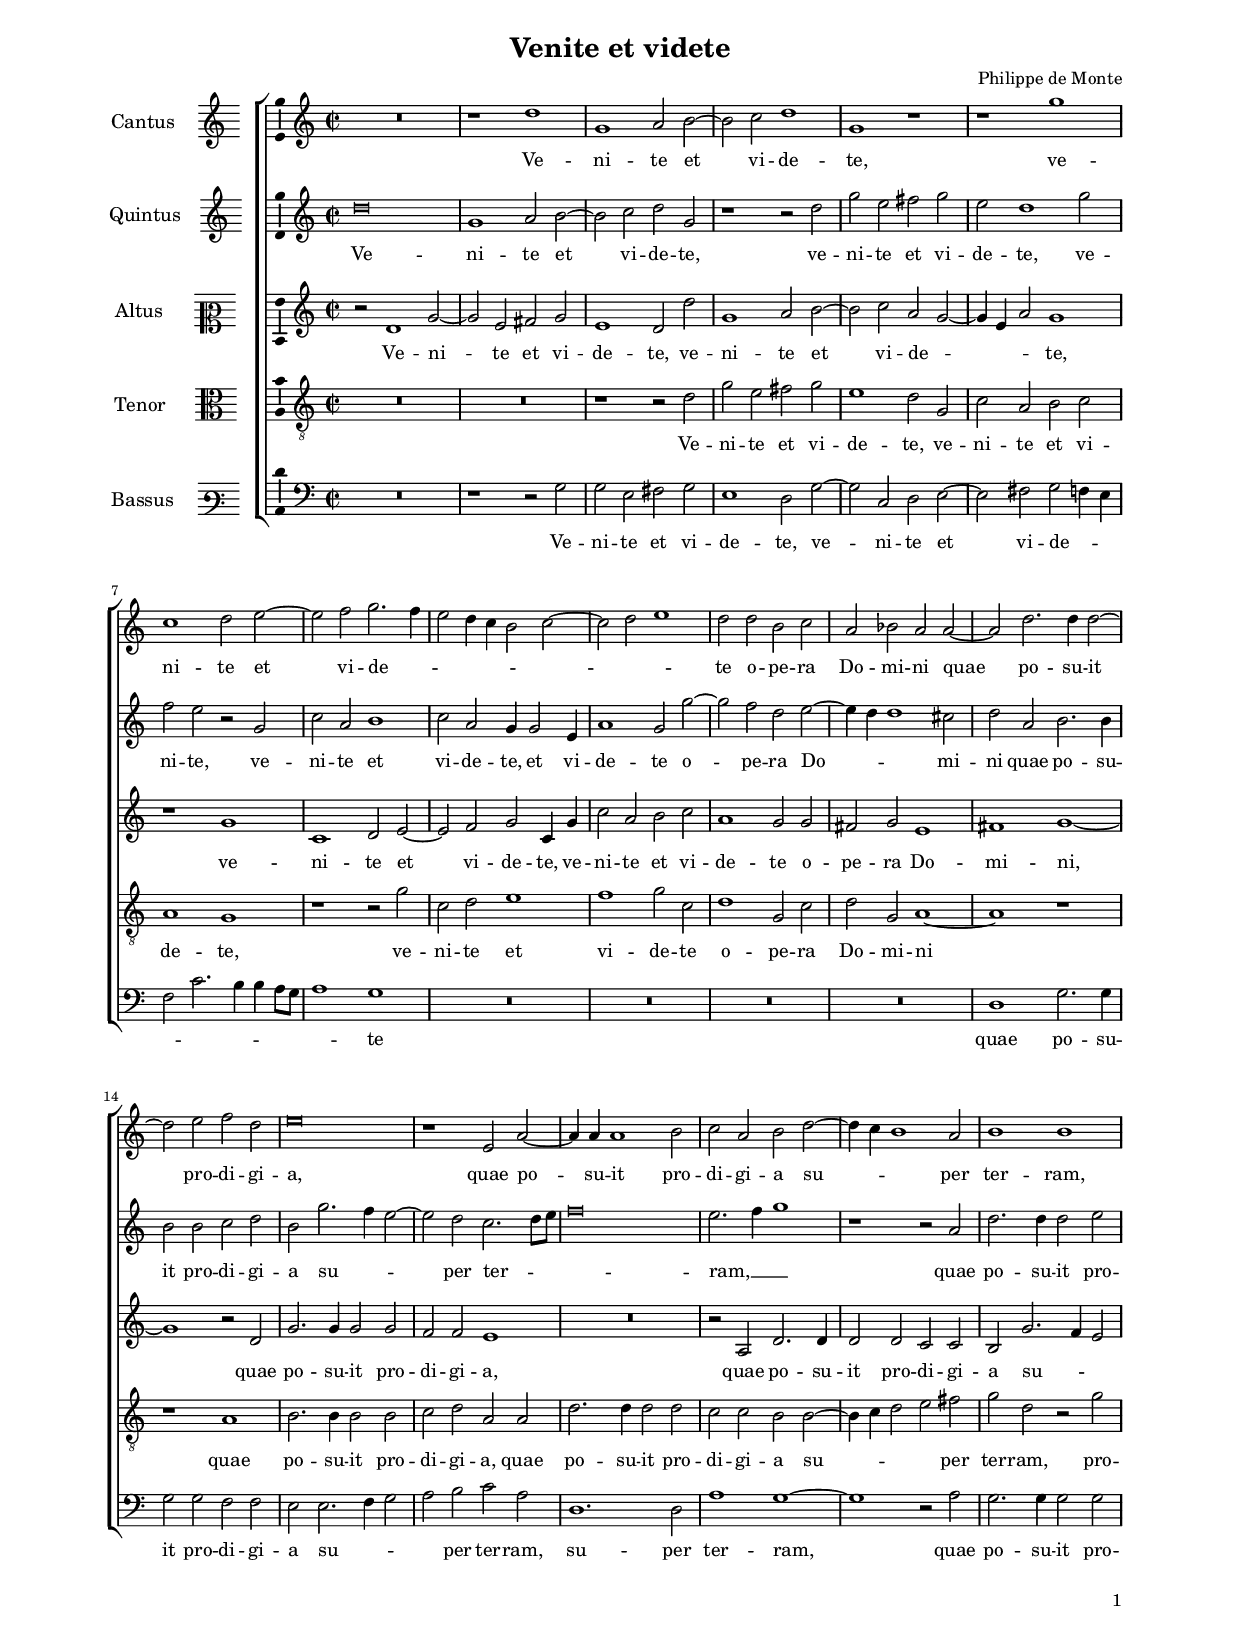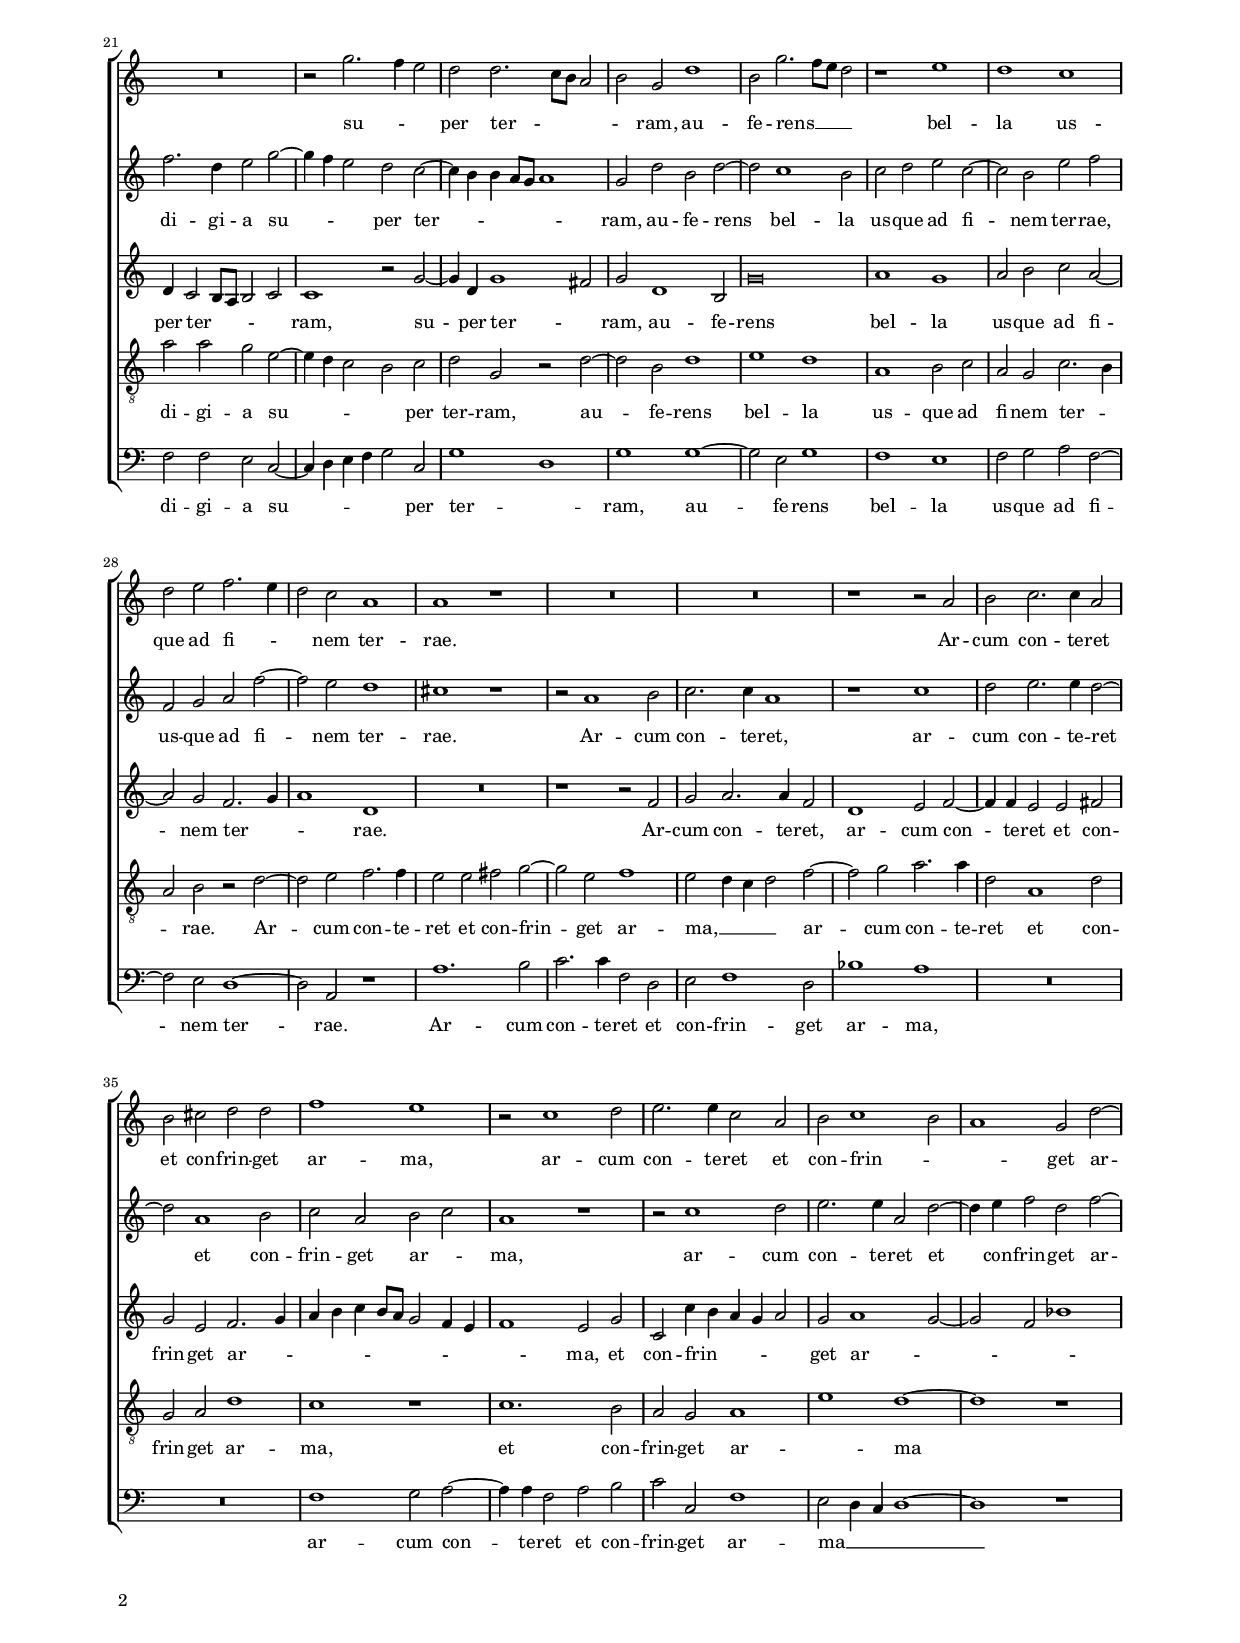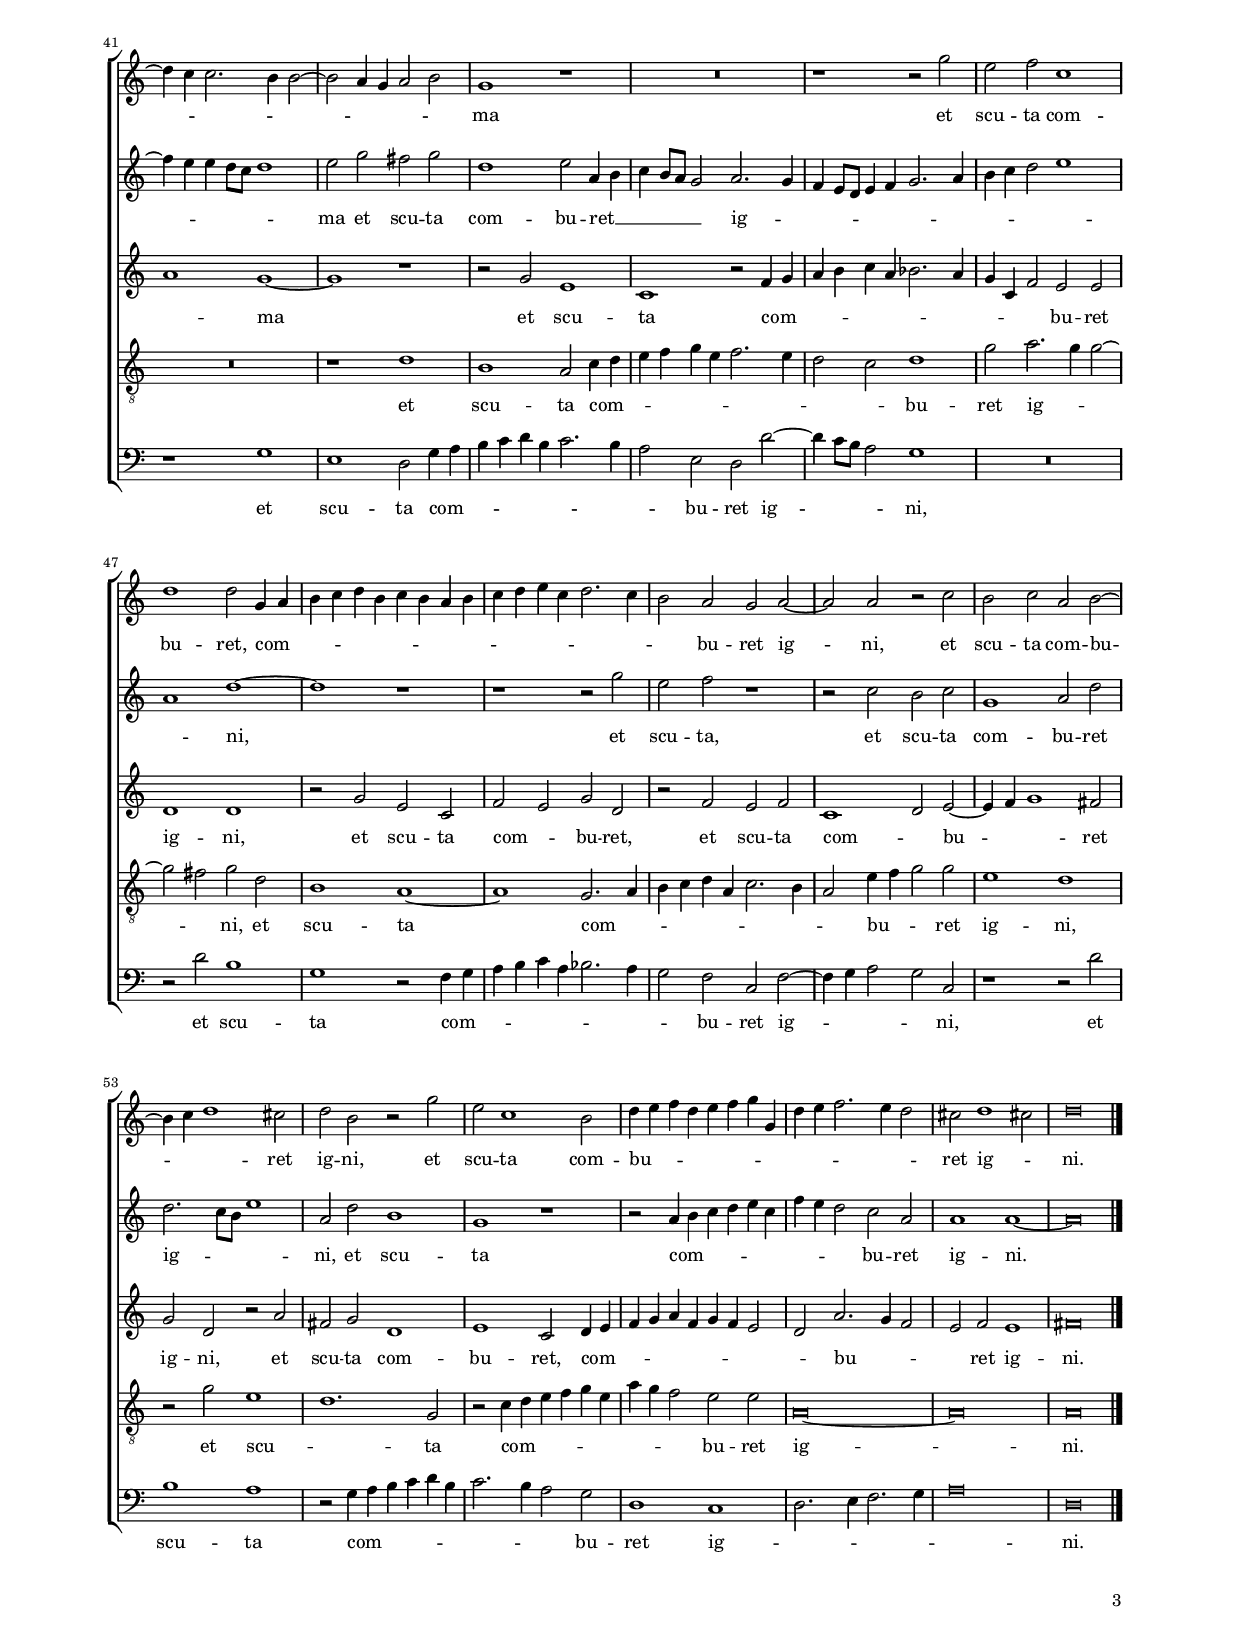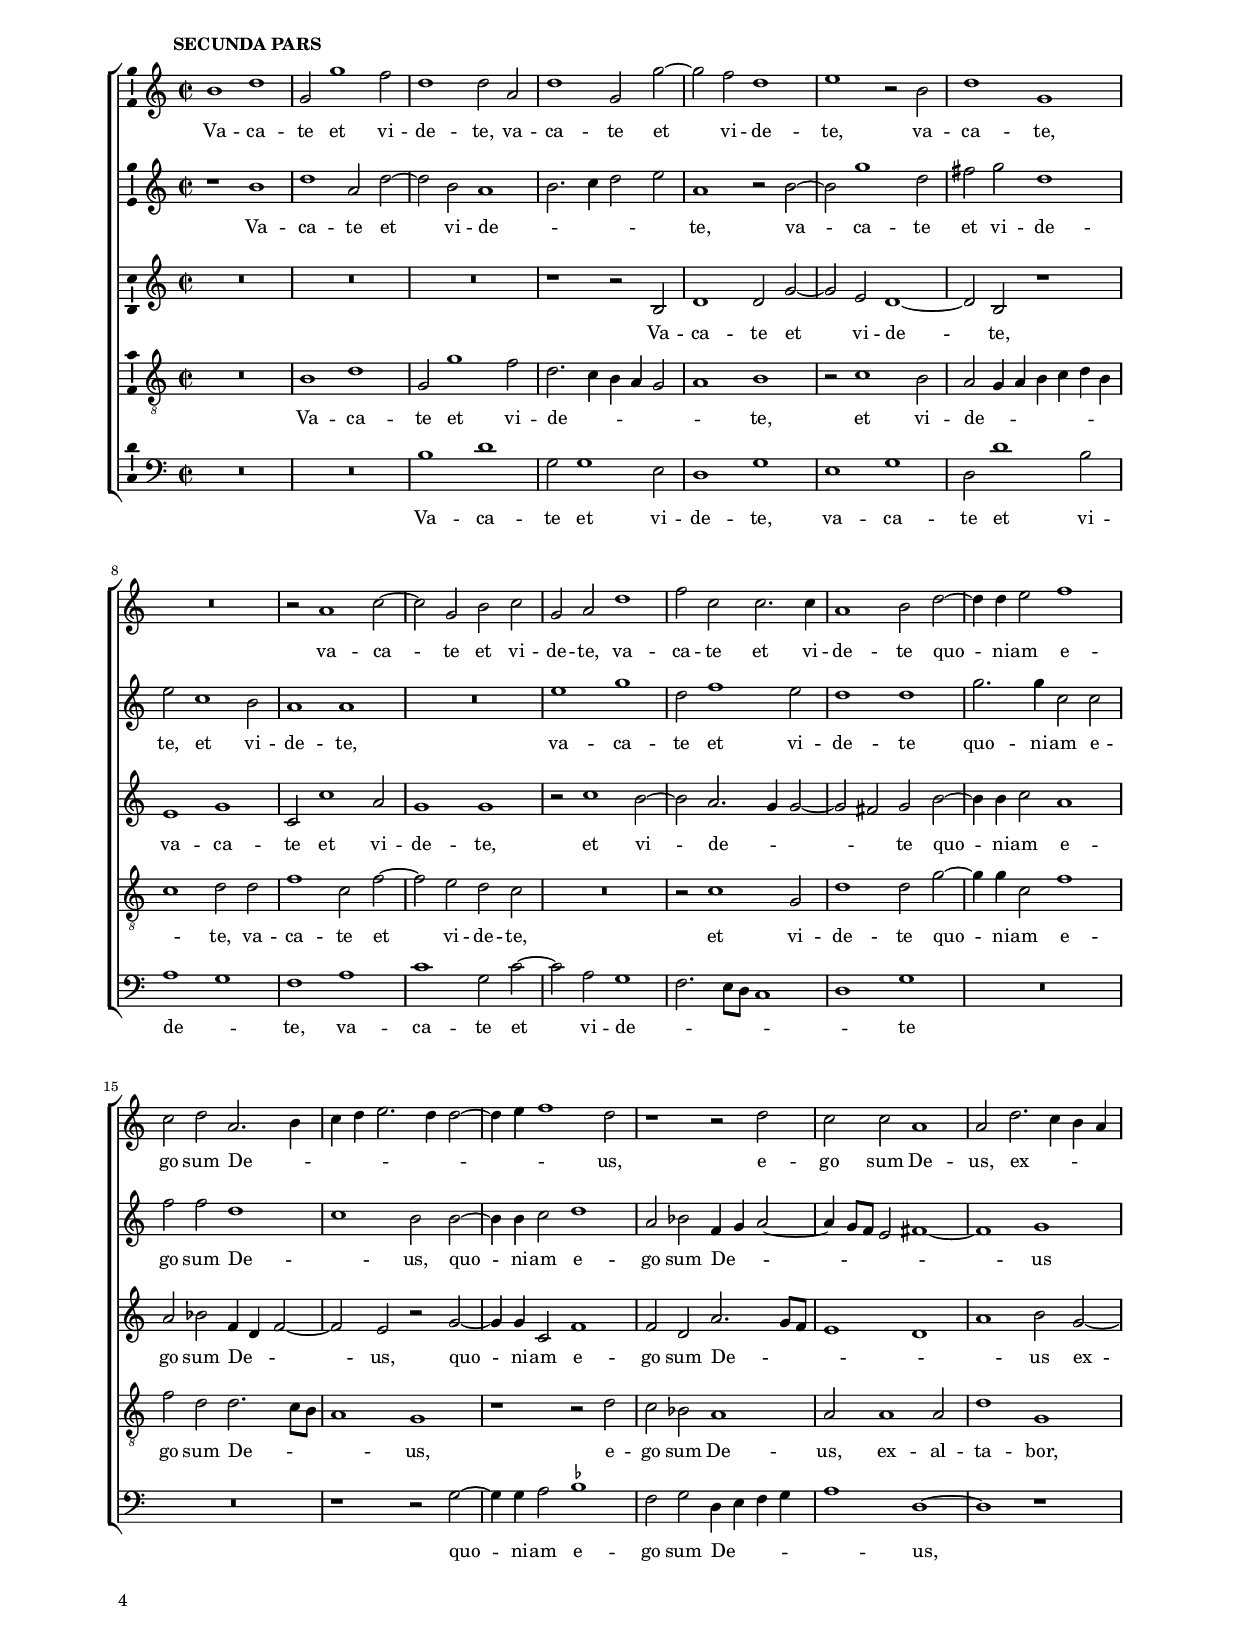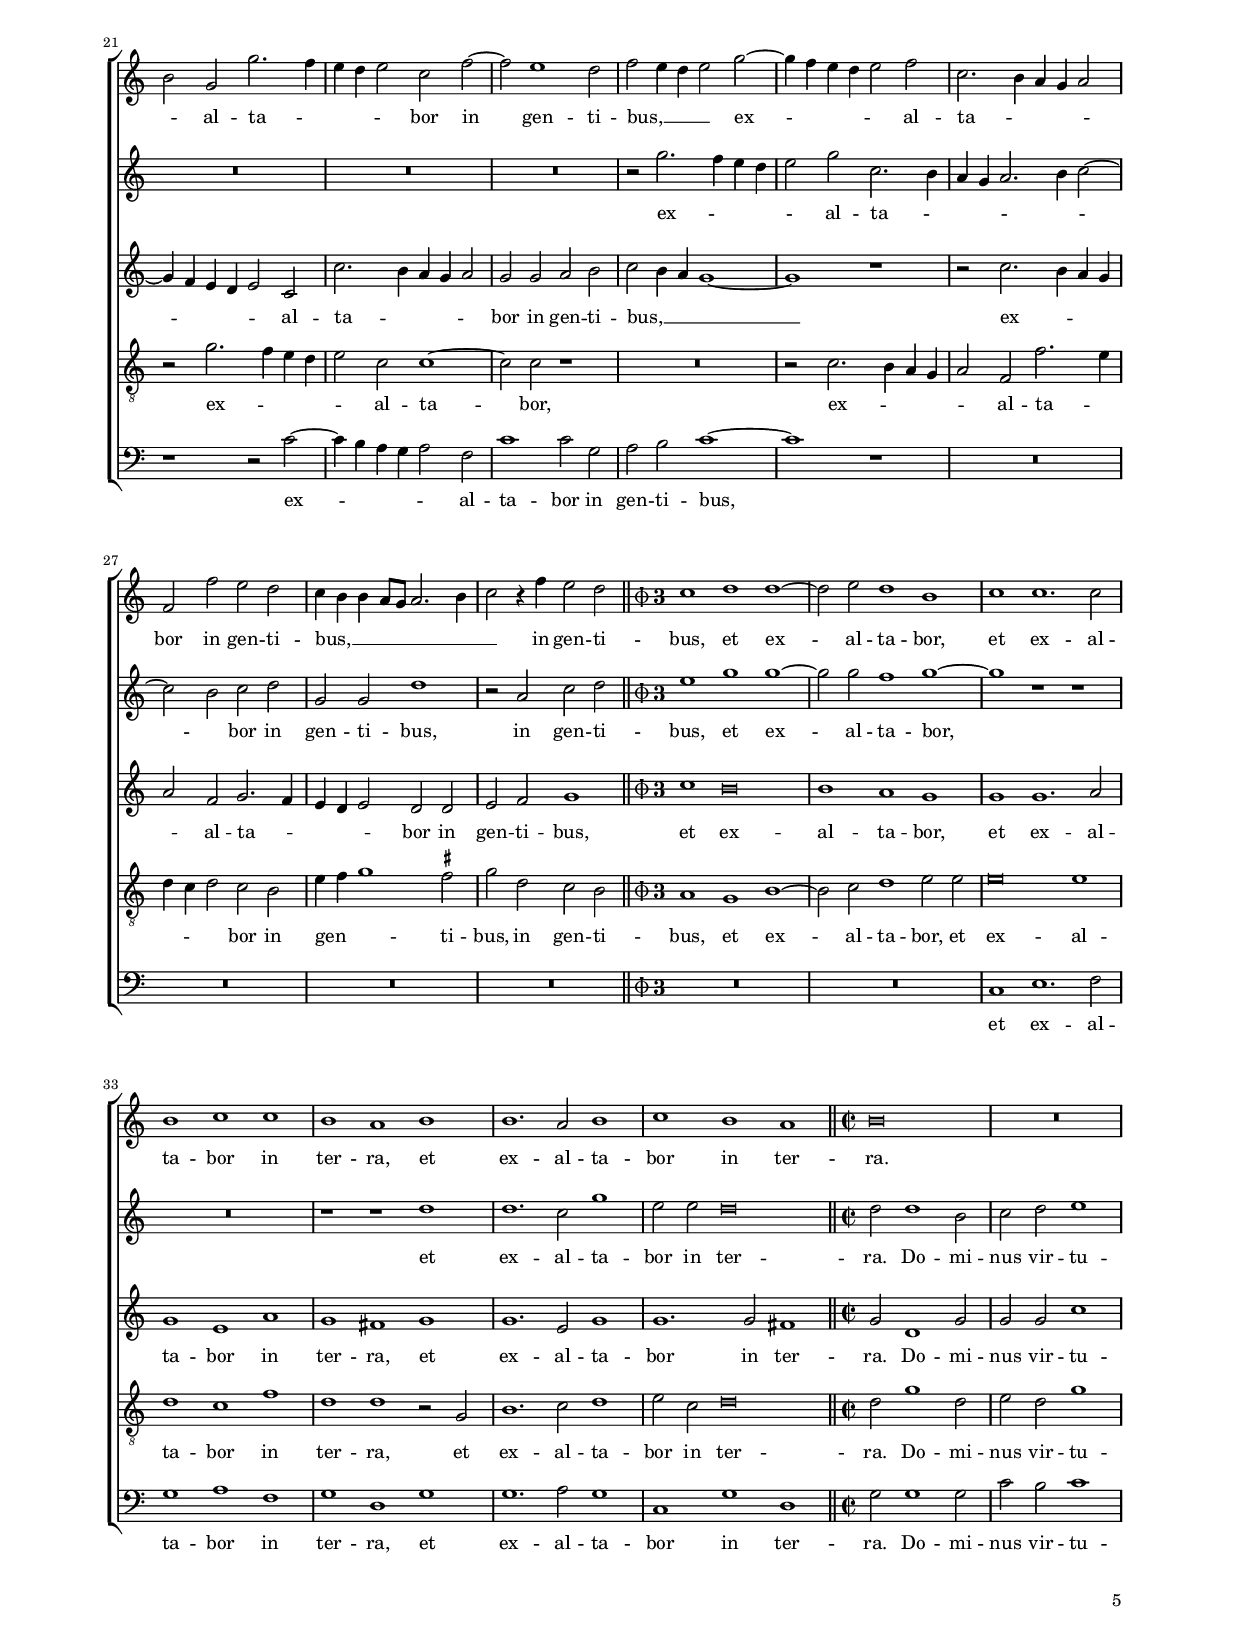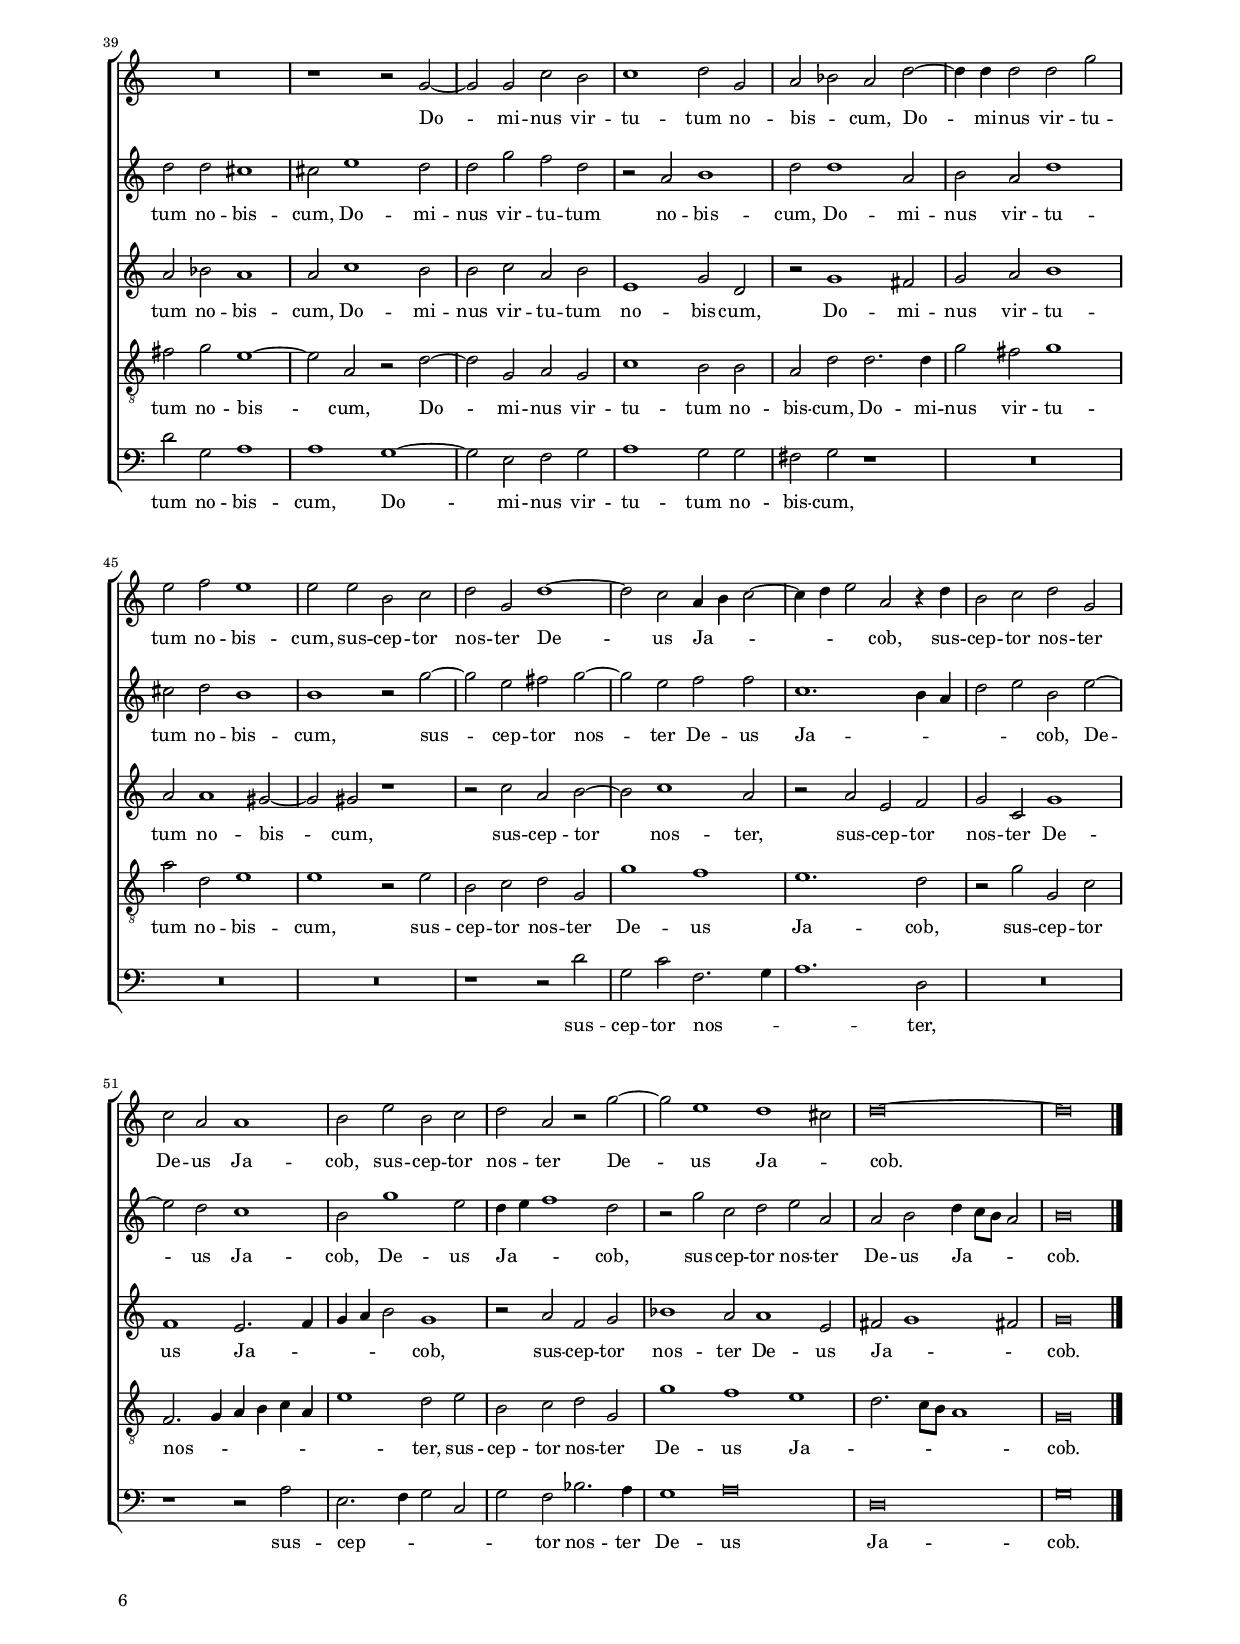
\header
{
  title="Venite et videte"
  composer="Philippe de Monte"
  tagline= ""
}

\version "2.22.0"
\language deutsch
#(set-global-staff-size 15)
% #(set-default-paper-size "letter")
#(ly:set-option 'point-and-click #f)

	
	ficta = { \once \set suggestAccidentals = ##t }
	
	forget = #(define-music-function (music) (ly:music?) #{
		\accidentalStyle forget
		$music
		\accidentalStyle default
		#})
	

\paper
	{
	top-margin = 1.8 \cm
	bottom-margin = 1.2 \cm
	left-margin = 2 \cm
	right-margin = 2 \cm
	ragged-bottom = ##f
	ragged-last-bottom = ##f
	print-page-number = ##f
	score-system-spacing = #'((basic-distance . 16) (minimum-distance . 14) (padding . 5) (strechability . 150))
	system-system-spacing = #'((basic-distance . 16) (minimum-distance . 14) (padding . 5) (strechability . 150))
        oddFooterMarkup=\markup   \fill-line { "" \fromproperty #'page:page-number-string }
        evenFooterMarkup=\markup  \fill-line { \fromproperty #'page:page-number-string "" }
        last-bottom-spacing = #'((basic-distance . 12) (minimum-distance . 7) (padding . 4))
	systems-per-page = 3
	page-count = 6
%	min-systems-per-page = 3
	}

global = {
    % \set Staff.autoBeaming = ##f
	\key c \major
	\time 2/2 \set Score.measureLength = #(ly:make-moment 2/1)
        \set Score.tempoHideNote = ##t
        \tempo 2 = 90
        \skip 1*2*59 \bar "|."
	}
	

incipitcantus = \markup { \score {
	{
	\set Staff.instrumentName = \markup { \fontsize #1 "Cantus" }
	\key c \major
	\clef violin
	s4 \bar ""
	}
	\layout  {
	raggedright = ##t
	indent = 1.8 \cm
	line-width = 2.5 \cm
	\context { \Staff \remove Time_signature_engraver }
	\override Staff.Clef.Y-extent = #'(0 . 0)
	}} \hspace #1 }
      

incipitquintus = \markup { \score {
	{
	\set Staff.instrumentName = \markup { \fontsize #1 "Quintus" }
	\key c \major
	\clef violin
	s4 \bar ""
	}
	\layout  {
	raggedright = ##t
	indent = 1.8 \cm
	line-width = 2.5 \cm
	\context { \Staff \remove Time_signature_engraver }
	\override Staff.Clef.Y-extent = #'(0 . 0)
	}} \hspace #1 }
           
      
incipitaltus = \markup { \score {
	{
	\set Staff.instrumentName = \markup { \fontsize #1 "Altus" }
	\key c \major
	\clef mezzosoprano
	s4 \bar ""
	}
	\layout  {
	raggedright = ##t
	indent = 1.8 \cm
	line-width = 2.5 \cm
	\context { \Staff \remove Time_signature_engraver }
	\override Staff.Clef.Y-extent = #'(0 . 0)
	}} \hspace #1 }


incipittenor = \markup { \score {
	{
	\set Staff.instrumentName = \markup { \fontsize #1 "Tenor" }
	\key c \major
	\clef alto
	s4 \bar ""
	}
	\layout  {
	raggedright = ##t
	indent = 1.8 \cm
	line-width = 2.5 \cm
	\context { \Staff \remove Time_signature_engraver }
	\override Staff.Clef.Y-extent = #'(0 . 0)
	}} \hspace #1 }
      
      
incipitbassus = \markup { \score {
	{
	\set Staff.instrumentName = \markup { \fontsize #1 "Bassus" }
	\key c \major
	\clef varbaritone
	s4 \bar ""
	}
	\layout  {
	raggedright = ##t
	indent = 1.8 \cm
	line-width = 2.5 \cm
	\context { \Staff \remove Time_signature_engraver }
	\override Staff.Clef.Y-extent = #'(0 . 0)
	}} \hspace #1 }


cantus =  \relative c''
	{
	R\breve
	r1 d
	g,1 a2 h~
	h2 c d1
%5
	g,1 r |
	r1 g'
	c,1 d2 e~
	e2 f g2. f4
	e2 d4 c h2 c~
%10
	c2 d e1 |
	d2 d h c
	a2 b a2 a~
	a2 d2. d4 d2~
	d2 e f d
%15
	e\breve |
	r1 e,2 a~
	a4 a a1 h2
	c2 a h d~
	d4 c h1 a2
%20
	h1 h |
	R\breve
	r2 g'2. f4 e2
	d2 d2. c8 h a2
	h2 g d'1
%25
	h2 g'2. f8 e d2 |
	r1 e
	d1 c
	d2 e f2. e4
	d2 c a1
%30
	a1 r |
	R\breve
	R\breve
	r1 r2 a
	h2 c2. c4 a2
%35
	h2 cis d d |
	f1 e
	r2 c1 d2
	e2. e4 c2 a
	h2 c1 h2
%40
	a1 g2 d'~ |
	d4 c c2. h4 h2~
	h2 a4 g a2 h
	g1 r
	R\breve
%45
	r1 r2 g' |
	e2 f c1
	d1 d2 g,4 a
	h4 c d h c h a h
	c4 d e c d2. c4
%50
	h2 a g a~ |
	a2 a r c
	h2 c a h~
	h4 c d1 cis2
	d2 h r g'
%55
	e2 c1 h2 |
	d4 e f d e f g g,
	d'4 e f2. e4 d2
	cis2 d1 cis!2
	d\breve |
	}


quintus =  \relative c''
    {
	d\breve
    g,1 a2 h~	
	h2 c d g,
	r1 r2 d'
%5
	g2 e fis g |
	e2 d1 g2
	f2 e r g,
	c2 a h1
	c2 a g4 g2 e4
%10
	a1 g2 g'~ |
	g2 f d e~
	e4 d d1 cis2
	d2 a h2. h4
	h2 h c d
%15
	h2 g'2. f4 e2~ |
	e2 d c2. d8 e
	f\breve
	e2. f4 g1
	r1 r2 a,
%20
	d2. d4 d2 e |
	f2. d4 e2 g~
	g4 f e2 d c~
	c4 h h a8 g a1
	g2 d' h d~
%25
	d2 c1 h2 |
	c2 d e c~
	c2 h e f
	f,2 g a f'~
	f2 e d1
%30
    cis1 r |
	r2 a1 h2	
	c2. c4 a1
	r1 c
	d2 e2. e4 d2~
%35
	d2 a1 h2 |
	c2 a h c
	a1 r
	r2 c1 d2
	e2. e4 a,2 d~
%40
	d4 e f2 d f~ |
	f4 e e d8 c d1
	e2 g fis2 g
	d1 e2 a,4 h
	c4 h8 a g2 a2. g4
%45
	f4 e8 d e4 f g2. a4 |
	h4 c d2 e1
	a,1 d~
	d1 r
	r1 r2 g
%50
	e2 f r1 |
	r2 c h c
	g1 a2 d
	d2. c8 h e1
	a,2 d h1
%55
	g1 r |
	r2 a4 h c d e c
	f4 e d2 c a
	a1 a~
	a\breve |
	}


altus =  \relative c'
	{
	r2 d1 g2~
	g2 e fis g
	e1 d2 d'
	g,1 a2 h~
%5
	h2 c a g~ |
	g4 e a2 g1
	r1 g
	c,1 d2 e~
	e2 f g c,4 g'
%10
	c2 a h c |
	a1 g2 g
	fis2 g e1
	fis1 g~
	g1 r2 d
%15
	g2. g4 g2 g |
	f2 f e1
	R\breve
	r2 a, d2. d4
	d2 d c c
%20
	h2 g'2. f4 e2 |
	d4 c2 h8 a h2 c
	c1 r2 g'~
	g4 d g1 fis2
	g2 d1 h2
%25
	g'\breve |
	a1 g
	a2 h c a~
	a2 g f2. g4
	a1 d,
%30
	R\breve |
	r1 r2 f
	g2 a2. a4 f2
	d1 e2 f~
	f4 f e2 e fis
%35
	g2 e f2. g4 |
	a4 h c h8 a g2 f4 e
	f1 e2 g
	c,2 c'4 h a g a2
	g2 a1 g2~
%40
	g2 f b1 |
	a1 g~
	g1 r
	r2 g e1
	c1 r2 f4 g
%45
	a4 h c a b2. a4 |
	g4 c, f2 e e
	d1 d
	r2 g e c
	f2 e g d
%50
	r2 f e f |
	c1 d2 e~
	e4 f g1 fis2
	g2 d r a'
	fis2 g d1
%55
	e1 c2 d4 e |
	f4 g a f g f e2
	d2 a'2. g4 f2
	e2 f e1
	fis\breve |
	}


tenor  =  \relative c'
	{
	R\breve
	R\breve
	r1 r2 d
	g2 e fis g
%5
	e1 d2 g, |
	c2 a h c
	a1 g
	r1 r2 g'
	c,2 d e1
%10
	f1 g2 c, |
	d1 g,2 c
	d2 g, a1~
	a1 r
	r1 a
%15
	h2. h4 h2 h |
	c2 d a a
	d2. d4 d2 d
	c2 c h h~
	h4 c d2 e fis
%20
	g2 d r g |
	a2 a g e~
	e4 d c2 h c
	d2 g, r d'~
	d2 h d1
%25
	e1 d |
	a1 h2 c
	a2 g c2. h4
	a2 h r d~
	d2 e f2. f4
%30
	e2 e fis g~ |
	g2 e f1
	e2 d4 c d2 f~
	f2 g a2. a4
	d,2 a1 d2
%35
	g,2 a d1 |
	c1 r
	c1. h2
	a2 g a1
	e'1 d~
%40
	d1 r |
	R\breve
	r1 d
	h1 a2 c4 d
	e4 f g e f2. e4
%45
	d2 c d1 |
	g2 a2. g4 g2~
	g2 fis g d
	h1 a~
	a1 g2. a4
%50
	h4 c d a c2. h4 |
	a2 e'4 f g2 g
	e1 d
	r2 g e1
	d1. g,2
%55
	r2 c4 d e f g e |
	a4 g f2 e2 e
	a,\breve~
	a\breve
	a\breve |
	}


bassus  =  \relative c
	{
	R\breve
	r1 r2 g'
	g2 e fis g
	e1 d2 g~
%5
	g2 c, d e~ |
	e2 fis g f4 e
	f2 c'2. h4 h a8 g
	a1 g
	R\breve
%10
	R\breve |
	R\breve
	R\breve
	d1 g2. g4
	g2 g f f
%15
	e2 e2. f4 g2 |
	a2 h c a
	d,1. d2
	a'1 g~
	g1 r2 a
%20
	g2. g4 g2 g |
	f2 f e c~
	c4 d e f g2 c,
	g'1 d
	g1 g~
%25
	g2 e g1 |
	f1 e
	f2 g a f~
	f2 e d1~
	d2 a r1
%30
	a'1. h2 |
	c2. c4 f,2 d
	e2 f1 d2
	b'1 a
	R\breve
%35
	R\breve |
	f1 g2 a~
	a4 a f2 a h
	c2 c, f1
	e2 d4 c d1~
%40
	d1 r |
	r1 g
	e1 d2 g4 a
	h4 c d h c2. h4
	a2 e d d'~
%45
	d4 c8 h a2 g1 |
	R\breve
	r2 d' h1
	g1 r2 f4 g
	a4 h c a b2. a4
%50
	g2 f c f~ |
	f4 g a2 g c,
	r1 r2 d'
	h1 a
	r2 g4 a h c d h
%55
	c2. h4 a2 g |
	d1 c
	d2. e4 f2. g4
	a\breve
	d,\breve |
	}


lyricscantus = \lyricmode {
	Ve -- ni -- te et vi -- de -- te,
    ve -- ni -- te et vi -- de -- _ _ _ _ _ _ _ _ te
    o -- pe -- ra Do -- mi -- ni
    quae po -- su -- it pro -- di -- gi -- a,
    quae po -- su -- it pro -- di -- gi -- a su -- _ _ per ter -- ram,
    su -- _ _ per ter -- _ _ _ _ ram,
    au -- fe -- rens __ _ _ _ bel -- la 
    us -- que ad fi -- _ _ nem ter -- rae.
    Ar -- cum con -- te -- ret
    et con -- frin -- get ar -- ma,
    ar -- cum con -- te -- ret
    et con -- frin -- _ _ get ar -- _ _ _ _ _ _ _ _ ma
    et scu -- ta com -- bu -- ret,
    com -- _ _ _ _ _ _ _ _ _ _ _ _ _ _ _ _ bu -- ret ig -- ni,
    et scu -- ta com -- bu -- _ _ ret ig -- ni,
    et scu -- ta com -- bu -- _ _ _ _ _ _ _ _ _ _ _ _ ret ig -- _ ni.
	}


lyricsquintus = \lyricmode {
	Ve -- ni -- te et vi -- de -- te,
    ve -- ni -- te et vi -- de -- te,
    ve -- ni -- te,
    ve -- ni -- te et vi -- de -- te,
    et vi -- de -- te
    o -- pe -- ra Do -- _ _ mi -- ni
    quae po -- su -- it pro -- di -- gi -- a su -- _ _ per ter -- _ _ _ ram, __ _ _
    quae po -- su -- it pro -- di -- gi -- a su -- _ _ per ter -- _ _ _ _ _ ram,
    au -- fe -- rens bel -- la 
    us -- que ad fi -- nem ter -- rae,
    us -- que ad fi -- nem ter -- rae.
    Ar -- cum con -- te -- ret,
    ar -- cum con -- te -- ret
    et con -- frin -- get ar -- _ ma,
    ar -- cum con -- te -- ret
    et con -- frin -- get ar -- _ _ _ _ _ ma
    et scu -- ta com -- bu -- ret __ _ _ _ _ _ ig -- _ _ _ _ _ _ _ _ _ _ _ _ _ ni,
    et scu -- ta,
    et scu -- ta com -- bu -- ret ig -- _ _ _ ni,
    et scu -- ta com -- _ _ _ _ _ _ _ _ bu -- ret ig -- ni.
	}


lyricsaltus = \lyricmode {
	Ve -- ni -- te et vi -- de -- te,
    ve -- ni -- te et vi -- de -- _ _ _ te,
    ve -- ni -- te et vi -- de -- te,
    ve -- ni -- te et vi -- de -- te
    o -- pe -- ra Do -- mi -- ni,
    quae po -- su -- it pro -- di -- gi -- a,
    quae po -- su -- it pro -- di -- gi -- a su -- _ _ per ter -- _ _ _ _ ram,
    su -- per ter -- _ ram,
    au -- fe -- rens bel -- la 
    us -- que ad fi -- nem ter -- _ _ rae.
    Ar -- cum con -- te -- ret,
    ar -- cum con -- te -- ret
    et con -- frin -- get ar -- _ _ _ _ _ _ _ _ _ _ ma,
    et con -- frin -- _ _ _ _ get ar -- _ _ _ _ ma
    et scu -- ta com -- _ _ _ _ _ _ _ _ _ _ bu -- ret ig -- ni,
    et scu -- ta com -- _ bu -- ret,
    et scu -- ta com -- _ bu -- _ _ ret ig -- ni,
    et scu -- ta com -- bu -- ret,
    com -- _ _ _ _ _ _ _ _ _ bu -- _ _ _ ret ig -- ni.
	}


lyricstenor = \lyricmode {
	Ve -- ni -- te et vi -- de -- te,
    ve -- ni -- te et vi -- de -- te,
    ve -- ni -- te et vi -- de -- te
    o -- pe -- ra Do -- mi -- ni
    quae po -- su -- it pro -- di -- gi -- a,
    quae po -- su -- it pro -- di -- gi -- a su -- _ _ _ per ter -- ram,
    pro -- di -- gi -- a su -- _ _ _ per ter -- ram,
    au -- fe -- rens bel -- la 
    us -- que ad fi -- nem ter -- _ _ rae.
    Ar -- cum con -- te -- ret
    et con -- frin -- get ar -- ma, __ _ _ _
    ar -- cum con -- te -- ret
    et con -- frin -- get ar -- ma,
    et con -- frin -- get ar -- _ ma
    et scu -- ta com -- _ _ _ _ _ _ _ _ _ bu -- ret ig -- _ _ _ ni,
    et scu -- ta com -- _ _ _ _ _ _ _ _ bu -- _ _ ret ig -- ni,
    et scu -- _ ta com -- _ _ _ _ _ _ _ _ bu -- ret ig -- ni.
	}


lyricsbassus = \lyricmode {
	Ve -- ni -- te et vi -- de -- te,
    ve -- ni -- te et vi -- de -- _ _ _ _ _ _ _ _ _ te
    quae po -- su -- it pro -- di -- gi -- a su -- _ _ _ per ter -- ram,
    su -- per ter -- ram,
    quae po -- su -- it pro -- di -- gi -- a su -- _ _ _ _ per ter -- _ ram,
    au -- fe -- rens bel -- la 
    us -- que ad fi -- nem ter -- rae.
    Ar -- cum con -- te -- ret
    et con -- frin -- get ar -- ma,
    ar -- cum con -- te -- ret
    et con -- frin -- get ar -- ma __ _ _ _
    et scu -- ta com -- _ _ _ _ _ _ _ _ bu -- ret ig -- _ _ _ ni,
    et scu -- ta com -- _ _ _ _ _ _ _ _ bu -- ret ig -- _ _ _ ni,
    et scu -- ta com -- _ _ _ _ _ _ _ _ bu -- ret ig -- _ _ _ _ _ ni.
	}


\score
{  
	% \transpose {
	\new ChoirStaff \with { \override StaffGrouper.staff-staff-spacing.basic-distance = #12 }
	<<

	\new Staff << \global
	\new Voice="v1" {
		\set Staff.instrumentName=\incipitcantus
		\set Staff.midiInstrument = "reed organ"
		\clef violin
		\cantus }
	\new Lyrics \lyricsto "v1" {\lyricscantus }
	>>


	\new Staff << \global
	\new Voice="v5" {
		\set Staff.instrumentName=\incipitquintus
		\set Staff.midiInstrument = "reed organ"
		\clef violin
		\quintus}
	\new Lyrics \lyricsto "v5" {\lyricsquintus }
	>>


	\new Staff << \global
	\new Voice="v2" {
		\set Staff.instrumentName=\incipitaltus
		\set Staff.midiInstrument = "reed organ"
                \clef violin % "G_8"
		\altus}
	\new Lyrics \lyricsto "v2" {\lyricsaltus }
	>>


	\new Staff << \global
	\new Voice="v3" {
		\set Staff.instrumentName=\incipittenor
		\set Staff.midiInstrument = "reed organ"
		\clef "G_8"
		\tenor }
	\new Lyrics \lyricsto "v3" {\lyricstenor }
	>>


	\new Staff << \global
	\new Voice="v4" {
		\set Staff.instrumentName=\incipitbassus
		\set Staff.midiInstrument = "reed organ"
		\clef bass
		\bassus }
	\new Lyrics \lyricsto "v4" {\lyricsbassus}
	>>

	>>
	% } % transpose

	\layout
	{
	indent = 2.5 \cm
	\context { \Staff \override TimeSignature.break-visibility = #end-of-line-invisible }
	\context { \Lyrics \override VerticalAxisGroup.nonstaff-relatedstaff-spacing.padding = #1.4 }
%	\context { \Lyrics \override LyricText.font-size = #1 }
	\context { \Staff \consists "Ambitus_engraver" }
	\context { \Score \override BarNumber.padding = #2 }
	\context { \Voice \override NoteHead.style = #'baroque }
	}


\midi
	{
	}

}

%%%%%%%%%%%%%%%%%%%%  SECUNDA PARS %%%%%%%%%%%%%%%%%%%%

PhiThree = {
   \once \override Staff.TimeSignature.stencil = #ly:text-interface::print
   \once \override Staff.TimeSignature.text =
   \markup \number { \musicglyph "timesig.mensural34" \vcenter "3" }
   \time 6/2
   }


global = {
	\key c \major
	\time 2/2 \set Score.measureLength = #(ly:make-moment 2/1)
     \set Score.tempoHideNote = ##t
     \tempo 2 = 90
     \skip 1*2*29 \bar "||"
     \PhiThree
     \tempo 1 = 135
     \skip 1*3*7 \bar "||"
     \time 2/2 \set Score.measureLength = #(ly:make-moment 2/1)
     \tempo 2 = 90
     \skip 1*2*17 \set Score.measureLength = #(ly:make-moment 3/1)
     \skip 1*3
     \set Score.measureLength = #(ly:make-moment 2/1)
     \skip 1*2*2 \bar "|."
	}


cantus =  \relative c''
	{
    h1 d 
	g,2 g'1 f2
	d1 d2 a
	d1 g,2 g'~
%5
	g2 f d1 |
	e1 r2 h
	d1 g,
	R\breve
	r2 a1 c2~
%10
	c2 g h c |
	g2 a d1
	f2 c c2. c4
	a1 h2 d~
	d4 d e2 f1
%15
	c2 d a2. h4 |
	c4 d e2. d4 d2~
	d4 e f1 d2
	r1 r2 d
	c2 c a1
%20
	a2 d2. c4 h a |
	h2 g g'2. f4
	e4 d e2 c f~
	f2 e1 d2
	f2 e4 d e2 g~
%25
	g4 f e d e2 f |
	c2. h4 a g a2
	f2 f' e d
	c4 h h a8 g a2. h4
	c2 r4 f e2 d
%30
% Triple time
    c1 d d~
	d2 e d1 h
	c1 c1. c2
	h1 c c
	h1 a h
%35
	h1. a2 h1 |
	c1 h a
% End of triple time
	h\breve
	R\breve
	R\breve
%40
	r1 r2 g~ |
	g2 g c h
	c1 d2 g,
	a2 b a d~
	d4 d d2 d g
%45
	e2 f2 e1 |
	e2 e h c
	d2 g,2 d'1~
	d2 c a4 h c2~
	c4 d e2 a, r4 d
%50
	h2 c d g, |
	c2 a a1
	h2 e h c
	d2 a r g'~
	g2 e1 d1 cis2
%55
    d\breve~
    d\breve |
	}


quintus =  \relative c''
    {
	r1 h
	d1 a2 d~
	d2 h a1
	h2. c4 d2 e
%5
	a,1 r2 h~ |
	h2 g'1 d2
	fis2 g d1
	e2 c1 h2
	a1 a
%10
	R\breve |
	e'1 g
	d2 f1 e2
	d1 d
	g2. g4 c,2 c
%15
	f2 f d1 |
	c1 h2 h~
	h4 h c2 d1
	a2 b f4 g a2~
	a4 g8 f e2 fis1~
%20
	fis1 g |
	R\breve
	R\breve
	R\breve
	r2 g'2. f4 e d
%25
	e2 g c,2. h4 |
	a4 g a2. h4 c2~
	c2 h c d
	g,2 g d'1
	r2 a c d
%30
% Triple time
	e1 g g~
	g2 g f1 g1~
	g1 r r
	R\breve.
	r1 r d |
%35
    d1. c2 g'1
	e2 e d\breve
% End of triple time
	d2 d1 h2
	c2 d e1
	d2 d cis1 |
%40
    cis2 e1 d2
	d2 g f d
	r2 a h1
	d2 d1 a2
	h2 a d1 |
%45
    cis2 d h1
	h1 r2 g'~
	g2 e fis g~
	g2 e f f
	c1. h4 a |
%50
    d2 e h e~
	e2 d c1
	h2 g'1 e2
	d4 e f1 d2
	r2 g c, d e a,|
%55
    a2 h d4 c8 h a2
	h\breve |
	}


altus =  \relative c'
	{
	R\breve
	R\breve
	R\breve
	r1 r2 h
%5
	d1 d2 g~ |
	g2 e d1~
	d2 h r1
	e1 g
	c,2 c'1 a2
%10
	g1 g |
	r2 c1 h2~
	h2 a2. g4 g2~
	g2 fis g h~
	h4 h c2 a1
%15
	a2 b f4 d f2~ |
	f2 e r g~
	g4 g c,2 f1
	f2 d a'2. g8 f
	e1 d
%20
	a'1 h2 g~ |
	g4 f e d e2 c
	c'2. h4 a4 g a2
	g2 g a h
	c2 h4 a g1~
%25
	g1 r |
	r2 c2. h4 a g
	a2 f g2. f4
	e4 d e2 d d
	e2 f g1
%30
% Triple time
    c1 h\breve
	h1 a g
	g1 g1. a2
	g1 e a
	g1 fis g
%35
	g1. e2 g1 |
    g1. g2 fis1
    % End of triple time	
	g2 d1 g2
	g2 g c1
	a2 b a1
%40
	a2 c1 h2 |
	h2 c a h
	e,1 g2 d
	r2 g1 fis2
	g2 a h1
%45
	a2 a1 gis2~ |
	gis2 gis r1
	r2 c a h~
	h2 c1 a2
	r2 a e f
%50
	g2 c, g'1 |
	f1 e2. f4
	g4 a h2 g1
	r2 a f g
	b1 a2 a1 e2
%55
	fis2 g1 fis!2 |
	g\breve |
	}


tenor  =  \relative c'
	{
	R\breve
	h1 d
	g,2 g'1 f2
	d2. c4 h a g2
%5
	a1 h |
	r2 c1 h2
	a2 g4 a h4 c d h
	c1 d2 d
	f1 c2 f~
%10
	f2 e d c |
	R\breve
	r2 c1 g2
	d'1 d2 g~
	g4 g c,2 f1
%15
	f2 d d2. c8 h |
	a1 g
	r1 r2 d'
	c2 b a1
	a2 a1 a2
%20
	d1 g, |
	r2 g'2. f4 e d
	e2 c c1~
	c2 c r1
	R\breve
%25
	r2 c2. h4 a g |
	a2 f f'2. e4
	d4 c d2 c h
	e4 f g1 \ficta fis2
	g2 d c h
%30
% Triple time
	a1 g h~
    h2 c d1 e2 e
	e\breve e1
	d1 c f
	d1 d r2 g,
%35
	h1. c2 d1 |
	e2 c d\breve
% End of triple time
	d2 g1 d2
	e2 d g1
	fis2 g e1~
%40
	e2 a, r d~ |
	d2 g, a g
	c1 h2 h
	a2 d d2. d4
	g2 fis g1
%45
	a2 d, e1 |
	e1 r2 e
	h2 c d g,
	g'1 f
	e1. d2
%50
	r2 g g, c |
	f,2. g4 a h c a
	e'1 d2 e
	h2 c d g,
	g'1 f e
%55
	d2. c8 h a1 |
	g\breve |
	}


bassus  =  \relative c
	{
	R\breve
	R\breve
	h'1 d
	g,2 g1 e2
%5
	d1 g |
	e1 g
	d2 d'1 h2
	a1 g
	f1 a
%10
	c1 g2 c~ |
	c2 a g1
	f2. e8 d c1
	d1 g
	R\breve
%15
	R\breve |
	r1 r2 g~
	g4 g a2 \ficta b1
	f2 g d4 e f g
	a1 d,~
%20
	d1 r |
	r1 r2 c'~
	c4 h a g a2 f
	c'1 c2 g
	a2 h c1~
%25
	c1 r |
	R\breve
	R\breve
	R\breve
	R\breve
%30
% Triple time
    R\breve.
	R\breve.
	c,1 e1. f2
	g1 a f
	g1 d g
%35
	g1. a2 g1 |
	c,1 g' d
% End of triple time
	g2 g1 g2
	c2 h c1
	d2 g, a1
%40
	a1 g~ |
	g2 e f g
	a1 g2 g
	fis2 g r1
	R\breve
%45
	R\breve |
	R\breve
	r1 r2 d'
	g,2 c f,2. g4
	a1. d,2
%50
	R\breve |
	r1 r2 a'
	e2. f4 g2 c,
	g'2 f b2. a4
	g1 a\breve
%55
	d,\breve |
	g\breve |
	}


lyricscantus = \lyricmode {
    Va -- ca -- te et vi -- de -- te,
    va -- ca -- te et vi -- de -- te,
    va -- ca -- te,
    va -- ca -- te et vi -- de -- te,
    va -- ca -- te et vi -- de -- te
    quo -- ni -- am e -- go sum De -- _ _ _ _ _ _ _ _ us,
    e -- go sum De -- us,
    ex -- _ _ _ _ al -- ta -- _ _ _ _ bor in gen -- ti -- bus, __ _ _ _
    ex -- _ _ _ _ al -- ta -- _ _ _ _ bor in gen -- ti -- bus, __ _ _ _ _ _ _ _
    in gen -- ti -- bus,
    et ex -- al -- ta -- bor,
    et ex -- al -- ta -- bor in ter -- ra,
    et ex -- al -- ta -- bor in ter -- ra.
    Do -- mi -- nus vir -- tu -- tum no -- bis -- _ cum,
    Do -- mi -- nus vir -- tu -- tum no -- bis -- cum,
    sus -- cep -- tor nos -- ter De -- us Ja -- _ _ _ _ cob,
    sus -- cep -- tor nos -- ter De -- us Ja -- cob,
    sus -- cep -- tor nos -- ter De -- us Ja -- _ cob.
}


lyricsquintus = \lyricmode {
	Va -- ca -- te et vi -- de -- _ _ _ _ te,
    va -- ca -- te et vi -- de -- te,
    et vi -- de -- te,
    va -- ca -- te et vi -- de -- te
    quo -- ni -- am e -- go sum De -- _ us,
    quo -- ni -- am e -- go sum De -- _ _ _ _ _ _ us
    ex -- _ _ _ _ al -- ta -- _ _ _ _ _ _ _ bor in gen -- ti -- bus,
    in gen -- ti -- bus,
    et ex -- al -- ta -- bor,
    et ex -- al -- ta -- bor in ter -- ra.
    Do -- mi -- nus vir -- tu -- tum no -- bis -- cum,
    Do -- mi -- nus vir -- tu -- tum no -- bis -- cum,
    Do -- mi -- nus vir -- tu -- tum no -- bis -- cum,
    sus -- cep -- tor nos -- ter De -- us Ja -- _ _ _ _ cob,
    De -- us Ja -- cob,
    De -- us Ja -- _ _ cob,
    sus -- cep -- tor nos -- ter De -- us Ja -- _ _ _ cob.
	}


lyricsaltus = \lyricmode {
	Va -- ca -- te et vi -- de -- te,
    va -- ca -- te et vi -- de -- te,
    et vi -- de -- _ _ _ te
    quo -- ni -- am e -- go sum De -- _ _ us,
    quo -- ni -- am e -- go sum De -- _ _ _ _ _ us
    ex -- _ _ _ _ al -- ta -- _ _ _ _ bor in gen -- ti -- bus, __ _ _ _
    ex -- _ _ _ _ al -- ta -- _ _ _ _ bor in gen -- ti -- bus,
    et ex -- al -- ta -- bor,
    et ex -- al -- ta -- bor in ter -- ra,
    et ex -- al -- ta -- bor in ter -- ra.
    Do -- mi -- nus vir -- tu -- tum no -- bis -- cum,
    Do -- mi -- nus vir -- tu -- tum no -- bis -- cum,
    Do -- mi -- nus vir -- tu -- tum no -- bis -- cum,
    sus -- cep -- tor nos -- ter,
    sus -- cep -- tor nos -- ter De -- us Ja -- _ _ _ _ cob,
    sus -- cep -- tor nos -- ter De -- us Ja -- _ _ cob.
	}


lyricstenor = \lyricmode {
	Va -- ca -- te et vi -- de -- _ _ _ _ _ te,
    et vi -- de -- _ _ _ _ _ _ _ te,
    va -- ca -- te et vi -- de -- te,
    et vi -- de -- te
    quo -- ni -- am e -- go sum De -- _ _ _ us,
    e -- go sum De -- us,
    ex -- al -- ta -- bor,
    ex -- _ _ _ _ al -- ta -- bor,
    ex -- _ _ _ _ al -- ta -- _ _ _ _ bor in gen -- _ _ ti -- bus,
    in gen -- ti -- bus,
    et ex -- al -- ta -- bor,
    et ex -- al -- ta -- bor in ter -- ra,
    et ex -- al -- ta -- bor in ter -- ra.
    Do -- mi -- nus vir -- tu -- tum no -- bis -- cum,
    Do -- mi -- nus vir -- tu -- tum no -- bis -- cum,
    Do -- mi -- nus vir -- tu -- tum no -- bis -- cum,
    sus -- cep -- tor nos -- ter De -- us Ja -- cob,
    sus -- cep -- tor nos -- _ _ _ _ _ _ ter,
    sus -- cep -- tor nos -- ter De -- us Ja -- _ _ _ _ cob.
	}


lyricsbassus = \lyricmode {
	Va -- ca -- te et vi -- de -- te,
    va -- ca -- te et vi -- de -- _ te,
    va -- ca -- te et vi -- de -- _ _ _ _ _ te
    quo -- ni -- am e -- go sum De -- _ _ _ _ us,
    ex -- _ _ _ _ al -- ta -- bor in gen -- ti -- bus,
    et ex -- al -- ta -- bor in ter -- ra,
    et ex -- al -- ta -- bor in ter -- ra.
    Do -- mi -- nus vir -- tu -- tum no -- bis -- cum,
    Do -- mi -- nus vir -- tu -- tum no -- bis -- cum,
    sus -- cep -- tor nos -- _ _ ter,
    sus -- cep -- _ _ _ _ tor nos -- ter De -- us Ja -- cob.
	}


\score
	{  
	% \transpose {
	\new ChoirStaff \with { \override StaffGrouper.staff-staff-spacing.basic-distance = #12 }
	<<

	\new Staff <<\global
	\new Voice="v1" {
	  %\set Staff.instrumentName=Cantus
		\set Staff.midiInstrument = "reed organ"
		\clef violin
		\cantus }
	\new Lyrics \lyricsto "v1" {\lyricscantus }
	>>


	\new Staff << \global
	\new Voice="v5" {
	  %\set Staff.instrumentName=Quintus
		\set Staff.midiInstrument = "reed organ"
		\clef violin
		\quintus}
	\new Lyrics \lyricsto "v5" {\lyricsquintus }
	>>


	\new Staff << \global
	\new Voice="v2" {
	  %\set Staff.instrumentName=Altus
		\set Staff.midiInstrument = "reed organ"
		\clef violin % "G_8"
		\altus}
	\new Lyrics \lyricsto "v2" {\lyricsaltus }
	>>
    
    
	\new Staff <<\global
	\new Voice="v3" {
	  %\set Staff.instrumentName=Tenor
		\set Staff.midiInstrument = "reed organ"
		\clef "G_8"
		\tenor }
	\new Lyrics \lyricsto "v3" {\lyricstenor }
	>>


	\new Staff <<\global
	\new Voice="v4" {
	  %\set Staff.instrumentName=Bassus
		\set Staff.midiInstrument = "reed organ"
		\clef bass
		\bassus }
	\new Lyrics \lyricsto "v4" {\lyricsbassus}
	>>
	
	>>
	% } % transpose

	\layout
	{
	indent = 0 \cm
%	\context { \Staff \override TimeSignature.break-visibility = #end-of-line-invisible }
	\context { \Lyrics \override VerticalAxisGroup.nonstaff-relatedstaff-spacing.padding = #1.4 }
%	\context { \Lyrics \override LyricText.font-size = #1 }
	\context { \Staff \consists "Ambitus_engraver" }
	\context { \Score \override BarNumber.padding = #2 }
	\context { \Voice \override NoteHead.style = #'baroque }
	}

    \header { piece = \markup { \raise #2 \hspace # 7 \bold "SECUNDA PARS"} }

\midi
	{
	}
	
}

% EOF
